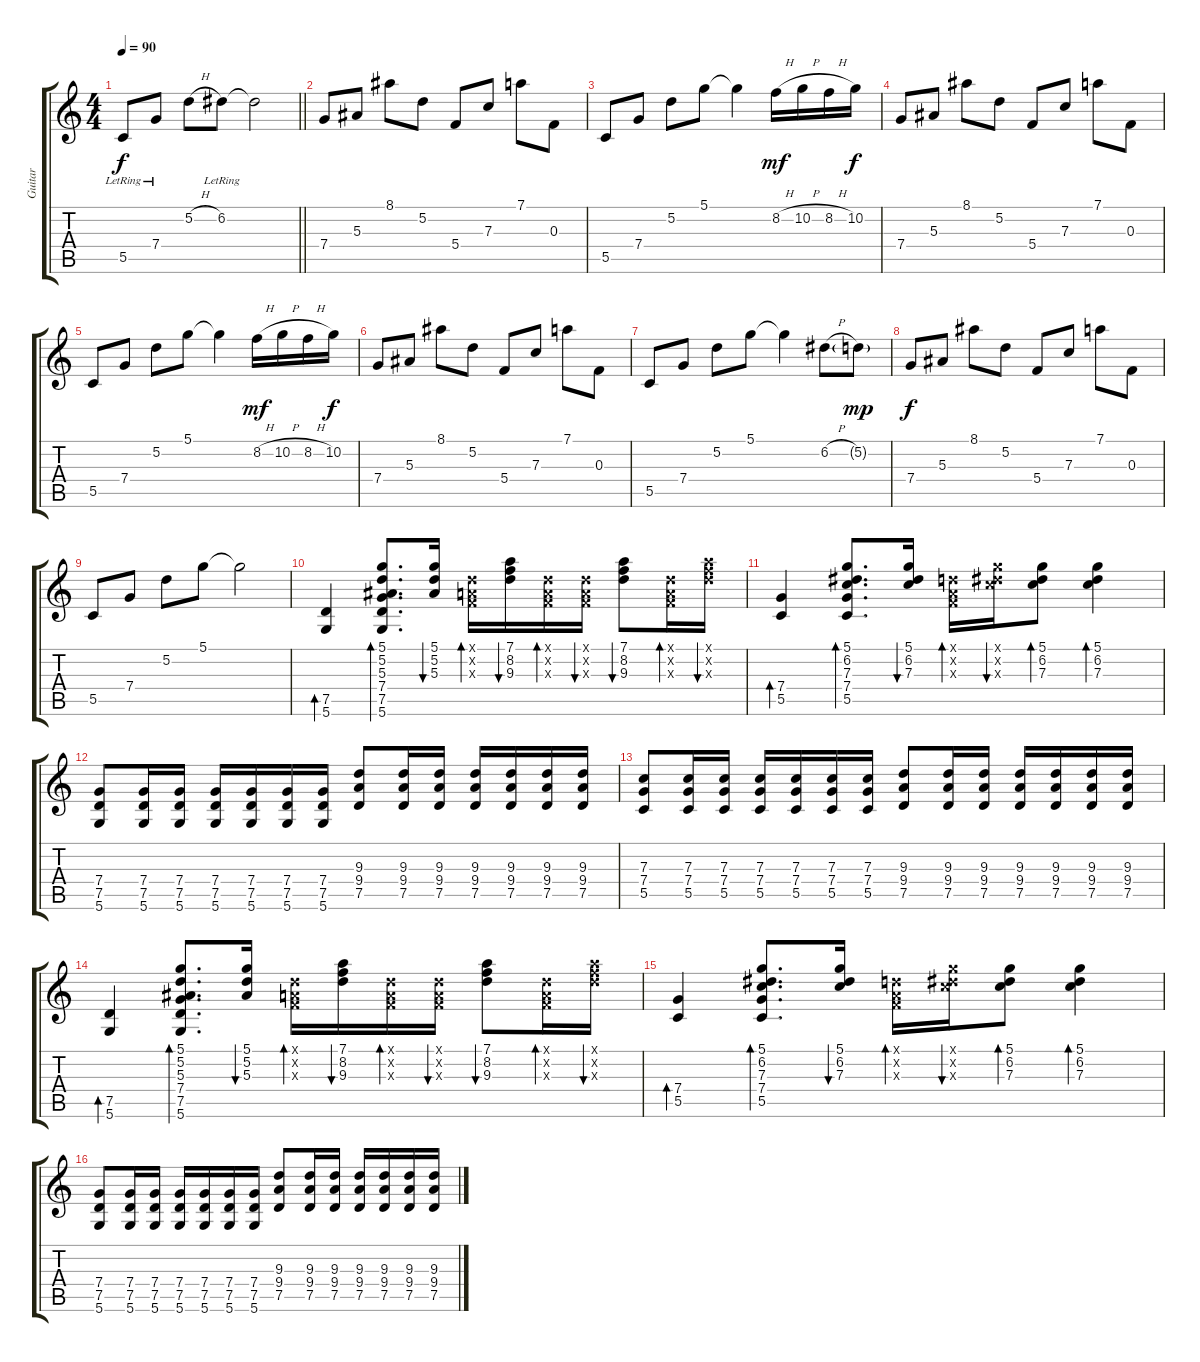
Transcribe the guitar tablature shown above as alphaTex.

\track ("Guitar" "Guitar") {instrument electricguitarjazz}
\staff {score tabs}
\tuning (D4 A3 F3 C3 G2 D2) {hide}
\ts (4 4)
\tempo 90
\clef g2
\barLineRight lightlight
\ks c
5.5{lr}.8{dy f} 7.4{lr}.8 5.2{h}.8 6.2{lr}.8 6.2{t}.2 |
7.4.8 5.3.8 8.1.8 5.2.8 5.4.8 7.3.8 7.1.8 0.3.8 |
5.5.8 7.4.8 5.2.8 5.1.8 5.1{t}.4 8.2{h}.16{dy mf} 10.2{h}.16 8.2{h}.16 10.2.16{dy f} |
7.4.8 5.3.8 8.1.8 5.2.8 5.4.8 7.3.8 7.1.8 0.3.8 |
5.5.8 7.4.8 5.2.8 5.1.8 5.1{t}.4 8.2{h}.16{dy mf} 10.2{h}.16 8.2{h}.16 10.2.16{dy f} |
7.4.8 5.3.8 8.1.8 5.2.8 5.4.8 7.3.8 7.1.8 0.3.8 |
5.5.8 7.4.8 5.2.8 5.1.8 5.1{t}.4 6.2{h}.8 5.2{g}.8{dy mp} |
7.4.8{dy f} 5.3.8 8.1.8 5.2.8 5.4.8 7.3.8 7.1.8 0.3.8 |
5.5.8 7.4.8 5.2.8 5.1.8 5.1{t}.2 |
(7.5 5.6).4{bd 30} (5.1 5.2 5.3 7.4 7.5 5.6).8{d bd 30} (5.1 5.2 5.3).16{bu 30} (0.1{x} 0.2{x} 0.3{x}).16{bd 30} (7.1 8.2 9.3).16{bu 30} (0.1{x} 0.2{x} 0.3{x}).16{bd 30} (0.1{x} 0.2{x} 0.3{x}).16{bu 30} (7.1 8.2 9.3).8{bu 30} (0.1{x} 0.2{x} 0.3{x}).16{bd 30} (7.1{x} 8.2{x} 9.3{x}).16{bu 30} |
(7.4 5.5).4{bd 30} (5.1 6.2 7.3 7.4 5.5).8{d bd 30} (5.1 6.2 7.3).16{bu 30} (0.1{x} 0.2{x} 0.3{x}).16{bd 30} (5.1{x} 6.2{x} 7.3{x}).16{bu 30} (5.1 6.2 7.3).8{bd 30} (5.1 6.2 7.3).4{bd 30} |
(7.4 7.5 5.6).8{instrument overdrivenguitar} (7.4 7.5 5.6).16 (7.4 7.5 5.6).16 (7.4 7.5 5.6).16 (7.4 7.5 5.6).16 (7.4 7.5 5.6).16 (7.4 7.5 5.6).16 (9.3 9.4 7.5).8 (9.3 9.4 7.5).16 (9.3 9.4 7.5).16 (9.3 9.4 7.5).16 (9.3 9.4 7.5).16 (9.3 9.4 7.5).16 (9.3 9.4 7.5).16 |
(7.3 7.4 5.5).8 (7.3 7.4 5.5).16 (7.3 7.4 5.5).16 (7.3 7.4 5.5).16 (7.3 7.4 5.5).16 (7.3 7.4 5.5).16 (7.3 7.4 5.5).16 (9.3 9.4 7.5).8 (9.3 9.4 7.5).16 (9.3 9.4 7.5).16 (9.3 9.4 7.5).16 (9.3 9.4 7.5).16 (9.3 9.4 7.5).16 (9.3 9.4 7.5).16 |
(7.5 5.6).4{bd 30 instrument electricguitarjazz} (5.1 5.2 5.3 7.4 7.5 5.6).8{d bd 30} (5.1 5.2 5.3).16{bu 30} (0.1{x} 0.2{x} 0.3{x}).16{bd 30} (7.1 8.2 9.3).16{bu 30} (0.1{x} 0.2{x} 0.3{x}).16{bd 30} (0.1{x} 0.2{x} 0.3{x}).16{bu 30} (7.1 8.2 9.3).8{bu 30} (0.1{x} 0.2{x} 0.3{x}).16{bd 30} (7.1{x} 8.2{x} 9.3{x}).16{bu 30} |
(7.4 5.5).4{bd 30} (5.1 6.2 7.3 7.4 5.5).8{d bd 30} (5.1 6.2 7.3).16{bu 30} (0.1{x} 0.2{x} 0.3{x}).16{bd 30} (5.1{x} 6.2{x} 7.3{x}).16{bu 30} (5.1 6.2 7.3).8{bd 30} (5.1 6.2 7.3).4{bd 30} |
(7.4 7.5 5.6).8{instrument overdrivenguitar} (7.4 7.5 5.6).16 (7.4 7.5 5.6).16 (7.4 7.5 5.6).16 (7.4 7.5 5.6).16 (7.4 7.5 5.6).16 (7.4 7.5 5.6).16 (9.3 9.4 7.5).8 (9.3 9.4 7.5).16 (9.3 9.4 7.5).16 (9.3 9.4 7.5).16 (9.3 9.4 7.5).16 (9.3 9.4 7.5).16 (9.3 9.4 7.5).16
